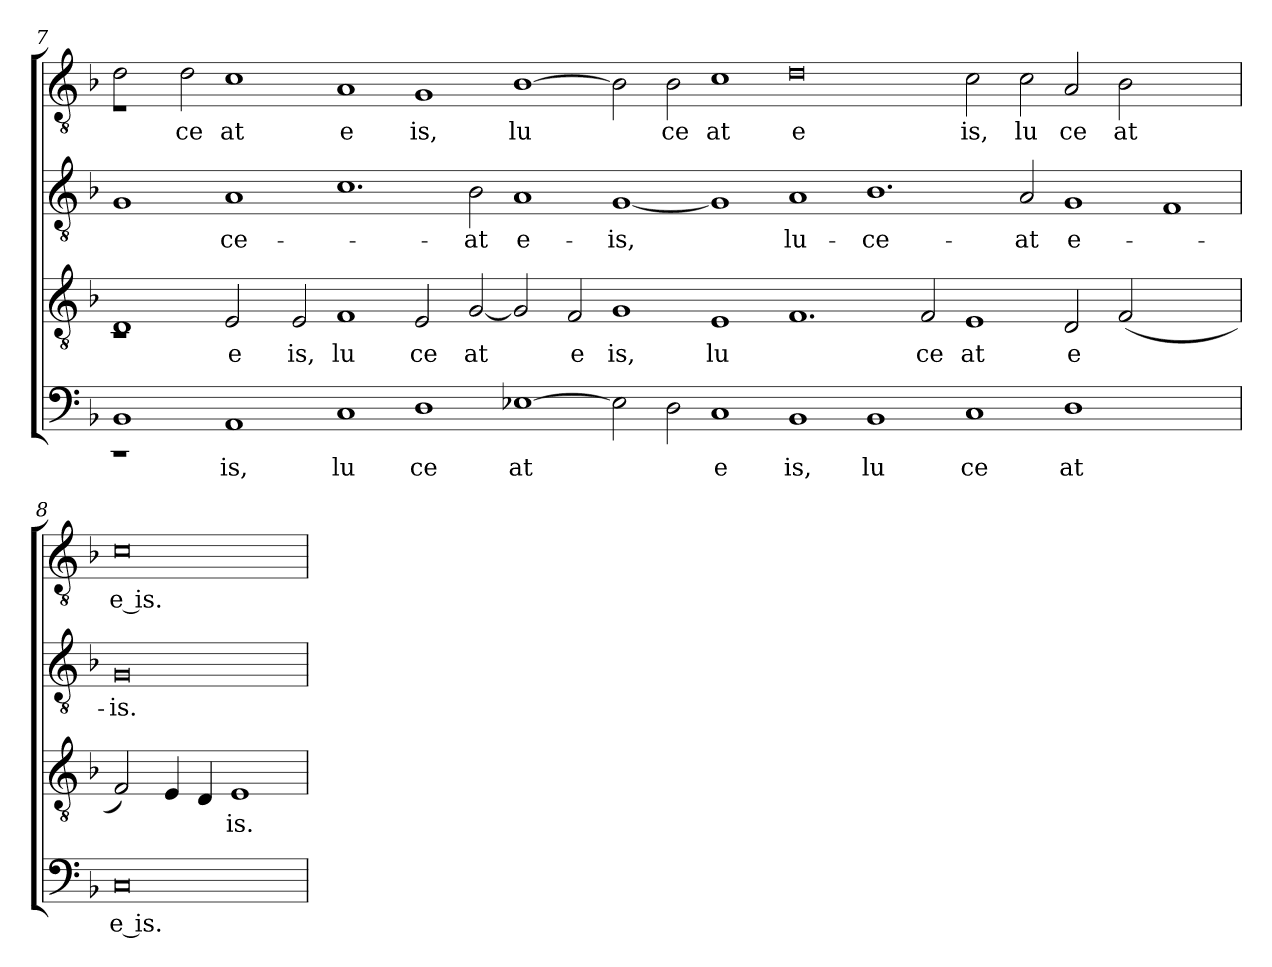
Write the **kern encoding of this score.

**kern	**text	**kern	**text	**kern	**text	**kern	**text
*part4	*part4	*part3	*part3	*part2	*part2	*part1	*part1
*staff4	*staff4	*staff3	*staff3	*staff2	*staff2	*staff1	*staff1
!!LO:LB:g=z
*clefF4	*	*clefGv2	*	*clefGv2	*	*clefGv2	*
*k[b-]	*	*k[b-]	*	*k[b-]	*	*k[b-]	*
*F:	*	*F:	*	*F:	*	*F:	*
=7	=7	=7	=7	=7	=7	=7	=7
*^	*	*^	*	*	*	*^	*
*	*^	*	*	*	*	*	*	*	*^	*
24%7ryy	1BB-	1r	.	1D	1rC	.	1G	.	16ryy	2d\	1r	.
.	.	.	.	.	.	.	.	.	1ryy	.	.	.
1ryy	.	.	.	.	.	.	.	.	.	.	.	.
!	!	!	!	!	!	!	!	!	!	!	!	!LO:LY:b
.	.	.	.	.	.	.	.	.	.	2d\	.	ce
!	!	!	!LO:LY:b	!	!	!LO:LY:b	!	!LO:LY:b	!	!	!	!LO:LY:b
.	1AA	1ryy	-is,	2E/	00ryy	e	1A	-ce-	.	1c	0.ryy	at
.	.	.	.	.	.	.	.	.	1ryy	.	.	.
24%257ryy	.	.	.	.	.	.	.	.	.	.	.	.
!	!	!	!	!	!	!LO:LY:b	!	!	!	!	!	!
.	.	.	.	2E/	.	is,	.	.	.	.	.	.
!	!	!	!LO:LY:b	!	!	!LO:LY:b	!	!	!	!	!	!LO:LY:b
.	1ryy	1C	lu	1F	.	lu	1.c	.	.	1A	.	e
.	.	.	.	.	.	.	.	.	1ryy	.	.	.
!	!	!	!LO:LY:b	!	!	!LO:LY:b	!	!	!	!	!	!LO:LY:b
.	1ryy	1D	ce	2E/	.	ce	.	.	.	1G	.	is,
.	.	.	.	.	.	.	.	.	1ryy	.	.	.
!	!	!	!	!	!	!LO:LY:b	!	!LO:LY:b	!	!	!	!
.	.	.	.	[<2G/	.	at	2B-\	-at	.	.	.	.
!	!	!	!LO:LY:b	!	!	!	!	!LO:LY:b	!	!	!	!LO:LY:b
.	000ryy	[>1E-X	at	2G/]	.	.	1A	e-	.	1ryy	[>1B-	lu
.	.	.	.	.	.	.	.	.	1ryy	.	.	.
!	!	!	!	!	!	!LO:LY:b	!	!	!	!	!	!
.	.	.	.	2F/	.	e	.	.	.	.	.	.
!	!	!	!	!	!	!LO:LY:b	!	!LO:LY:b	!	!	!	!
.	.	2E-\]	.	1G	1ryy	is,	[<1G	-is,	.	1%7ryy	2B-\]	.
.	.	.	.	.	.	.	.	.	1ryy	.	.	.
!	!	!	!	!	!	!	!	!	!	!	!	!LO:LY:b
.	.	2D\	.	.	.	.	.	.	.	.	2B-\	ce
!	!	!	!LO:LY:b	!	!	!LO:LY:b	!	!	!	!	!	!LO:LY:b
.	.	1C	e	1ryy	1E	lu	1G]	.	.	.	1c	at
.	.	.	.	.	.	.	.	.	1ryy	.	.	.
!	!	!	!LO:LY:b	!	!	!	!	!LO:LY:b	!	!	!	!LO:LY:b
.	.	1BB-	is,	1ryy	1.F	.	1A	lu-	.	.	0d	e
.	.	.	.	.	.	.	.	.	1ryy	.	.	.
!	!	!	!LO:LY:b	!	!	!	!	!LO:LY:b	!	!	!	!
.	.	1BB-	lu	00ryy	.	.	1.B-	-ce-	.	.	.	.
.	.	.	.	.	.	.	.	.	1ryy	.	.	.
!	!	!	!	!	!	!LO:LY:b	!	!	!	!	!	!
.	.	.	.	.	2F/	ce	.	.	.	.	.	.
!	!	!	!LO:LY:b	!	!	!LO:LY:b	!	!	!	!	!	!LO:LY:b
.	.	1C	ce	.	1E	at	.	.	.	.	2c\	is,
.	.	.	.	.	.	.	.	.	1ryy	.	.	.
!	!	!	!	!	!	!	!	!LO:LY:b	!	!	!	!LO:LY:b
.	.	.	.	.	.	.	2A/	-at	.	.	2c\	lu
!	!	!	!LO:LY:b	!	!	!LO:LY:b	!	!LO:LY:b:rj	!	!	!	!LO:LY:b
.	.	1D	at	.	2D/	e	1G	e-	.	.	2A/	ce
.	.	.	.	.	.	.	.	.	1ryy	.	.	.
!	!	!	!	!	!	!	!	!	!	!	!	!LO:LY:b
.	.	.	.	.	(<2F/	.	.	.	.	.	2B-\	at
.	.	1ryy	.	.	1ryy	.	1F	.	.	.	1ryy	.
.	.	.	.	.	.	.	.	.	2...ryy	.	.	.
*v	*v	*v	*	*	*	*	*	*	*v	*v	*v	*
*	*	*v	*v	*	*	*	*	*
!!LO:LB:g=z
=8	=8	=8	=8	=8	=8	=8	=8
!	!LO:LY:b	!	!	!	!LO:LY:b	!	!LO:LY:b
0C	e is.	2F/)	.	0G	-is.	0c	e is.
.	.	4E/	.	.	.	.	.
.	.	4D/	.	.	.	.	.
!	!	!	!LO:LY:b	!	!	!	!
.	.	1E	is.	.	.	.	.
=	=	=	=	=	=	=	=
*-	*-	*-	*-	*-	*-	*-	*-
